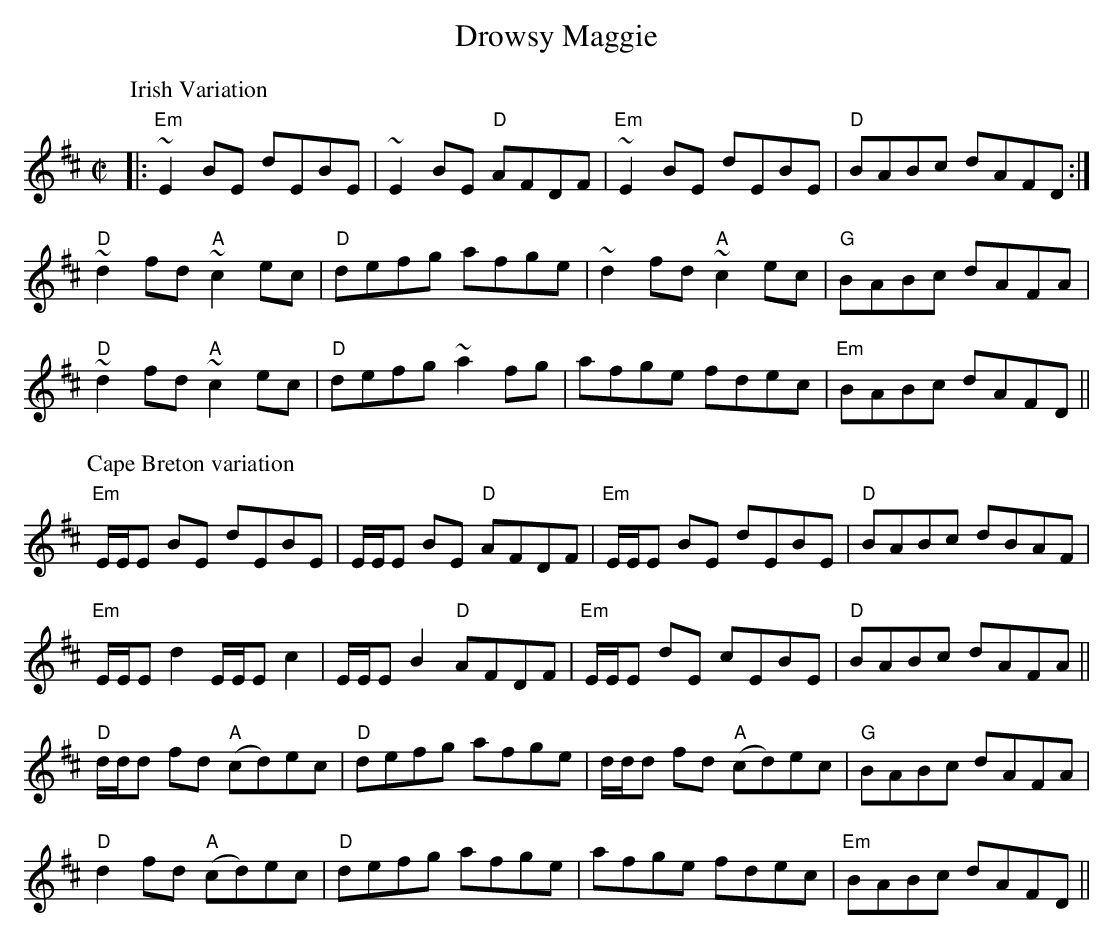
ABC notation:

X:1
T:Drowsy Maggie
M:C|
L:1/8
K:EDor
P:Irish Variation
|:"Em"~E2 BE dEBE| ~E2 BE "D"AFDF |"Em"~E2 BE dEBE | "D"BABc dAFD :|
"D"~d2fd "A"~c2ec|"D"defg afge | ~d2fd "A"~c2ec | "G"BABc dAFA |
"D"~d2fd "A"~c2ec|"D"defg ~a2 fg| afge fdec| "Em"BABc dAFD ||
P:Cape Breton variation
"Em"E/E/E BE dEBE| E/E/E BE "D"AFDF |"Em"E/E/E BE dEBE | "D"BABc dBAF |
"Em"E/E/E d2 E/E/E c2| E/E/E B2 "D"AFDF |"Em"E/E/E dE cEBE | "D"BABc dAFA ||
"D"d/d/d fd "A"(cd)ec|"D"defg afge | d/d/d fd "A"(cd)ec | "G"BABc dAFA |
"D"d2fd "A"(cd)ec|"D"defg afge| afge fdec| "Em"BABc dAFD ||
